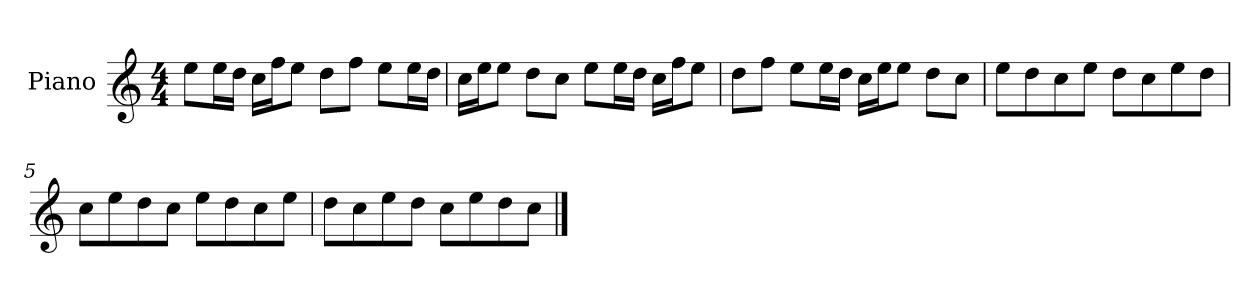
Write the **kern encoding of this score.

**kern
*part1
*staff1
*I"Piano
*I'P-no
*clefG2
*k[]
*M4/4
*MM90
=1
8ee\L
16ee\L
16dd\JJ
16cc\LL
16ff\J
8ee\J
8dd\L
8ff\J
8ee\L
16ee\L
16dd\JJ
=2
16cc\LL
16ee\J
8ee\J
8dd\L
8cc\J
8ee\L
16ee\L
16dd\JJ
16cc\LL
16ff\J
8ee\J
=3
8dd\L
8ff\J
8ee\L
16ee\L
16dd\JJ
16cc\LL
16ee\J
8ee\J
8dd\L
8cc\J
=4
8ee\L
8dd\
8cc\
8ee\J
8dd\L
8cc\
8ee\
8dd\J
!!LO:LB:g=z
=5
8cc\L
8ee\
8dd\
8cc\J
8ee\L
8dd\
8cc\
8ee\J
=6
8dd\L
8cc\
8ee\
8dd\J
8cc\L
8ee\
8dd\
8cc\J
==
*-
